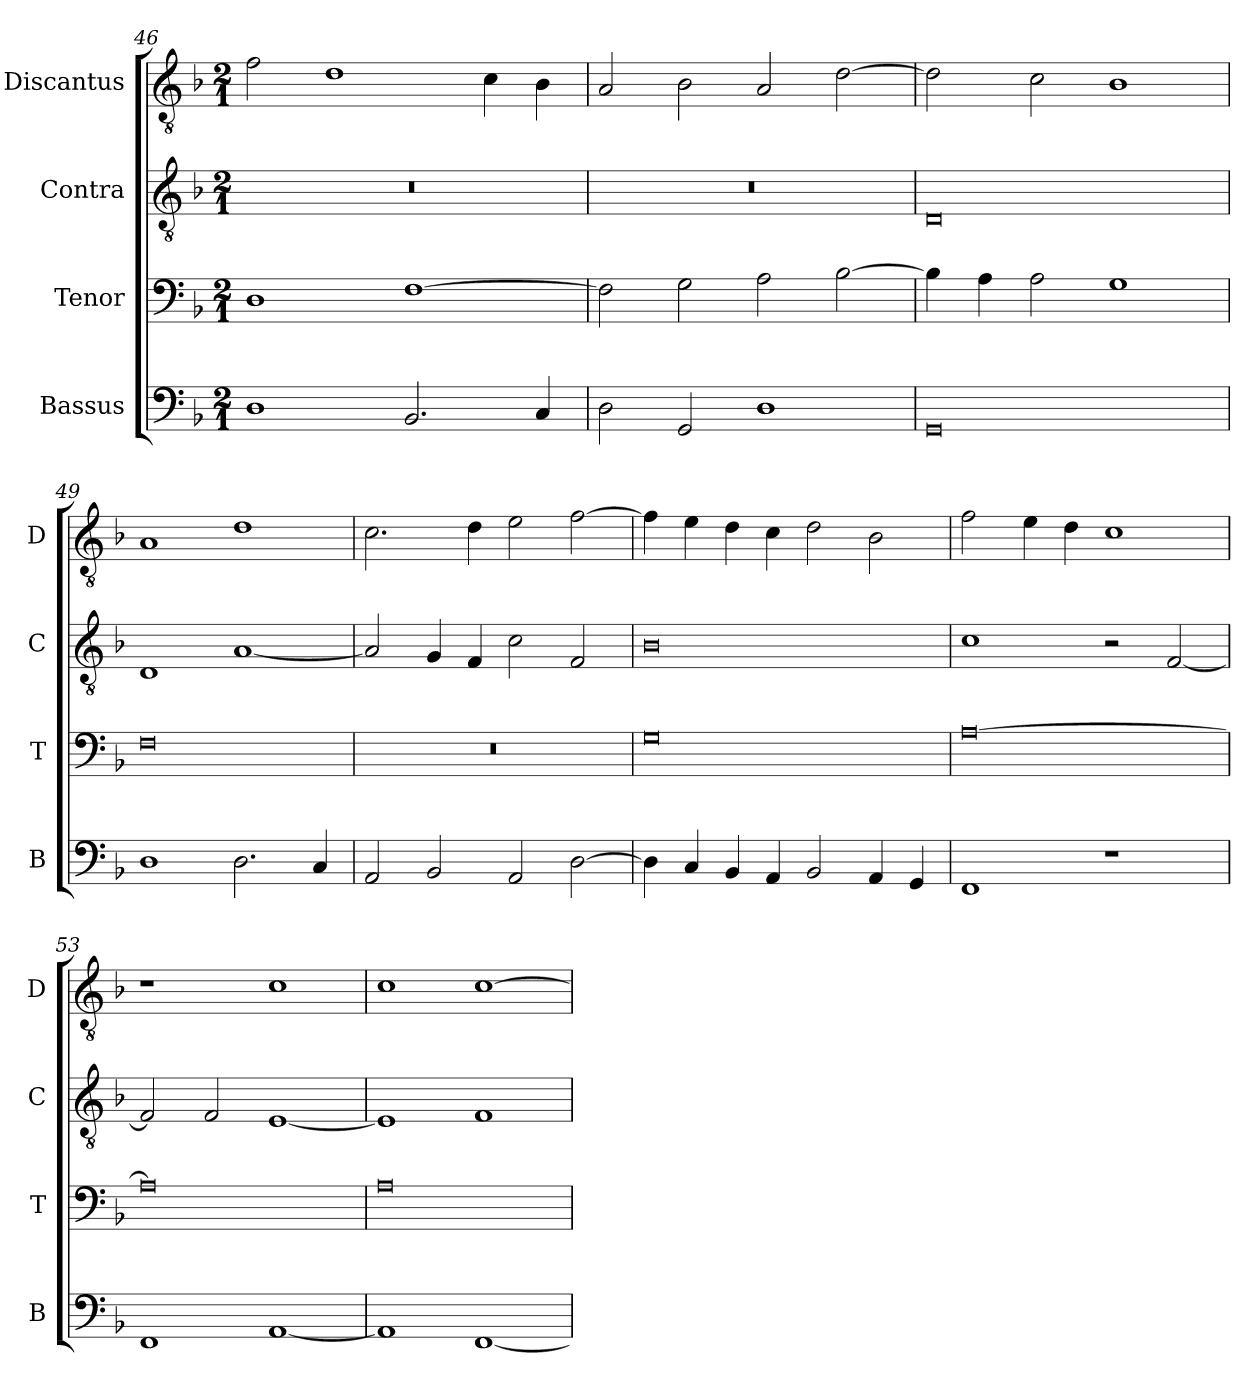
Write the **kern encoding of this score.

**kern	**kern	**kern	**kern
*part4	*part3	*part2	*part1
*staff4	*staff3	*staff2	*staff1
*I"Bassus	*I"Tenor	*I"Contra	*I"Discantus
*I'B	*I'T	*I'C	*I'D
*clefF4	*clefF4	*clefGv2	*clefGv2
*k[b-]	*k[b-]	*k[b-]	*k[b-]
*M2/1	*M2/1	*M2/1	*M2/1
=46	=46	=46	=46
1D	1D	0r	2f\
.	.	.	1d
2.BB-/	[1F	.	.
.	.	.	4c\
4C/	.	.	4B-\
=47	=47	=47	=47
2D\	2F\]	0r	2A/
2GG/	2G\	.	2B-\
1D	2A\	.	2A/
.	[2B-\	.	[2d\
=48	=48	=48	=48
0GG	4B-\]	0D	2d\]
.	4A\	.	.
.	2A\	.	2c\
.	1G	.	1B-
=49	=49	=49	=49
1D	0F	1D	1A
2.D\	.	[1A	1d
4C/	.	.	.
=50	=50	=50	=50
2AA/	0r	2A/]	2.c\
2BB-/	.	4G/	.
.	.	4F/	4d\
2AA/	.	2c\	2e\
[2D\	.	2F/	[2f\
=51	=51	=51	=51
4D\]	0G	0B-	4f\]
4C/	.	.	4e\
4BB-/	.	.	4d\
4AA/	.	.	4c\
2BB-/	.	.	2d\
4AA/	.	.	2B-\
4GG/	.	.	.
=52	=52	=52	=52
1FF	[0A	1c	2f\
.	.	.	4e\
.	.	.	4d\
1r	.	2r	1c
.	.	[2F/	.
=53	=53	=53	=53
1FF	0A]	2F/]	1r
.	.	2F/	.
[1AA	.	[1E	1c
=54	=54	=54	=54
1AA]	0A	1E]	1c
[1FF	.	1F	[1c
=	=	=	=
*-	*-	*-	*-
